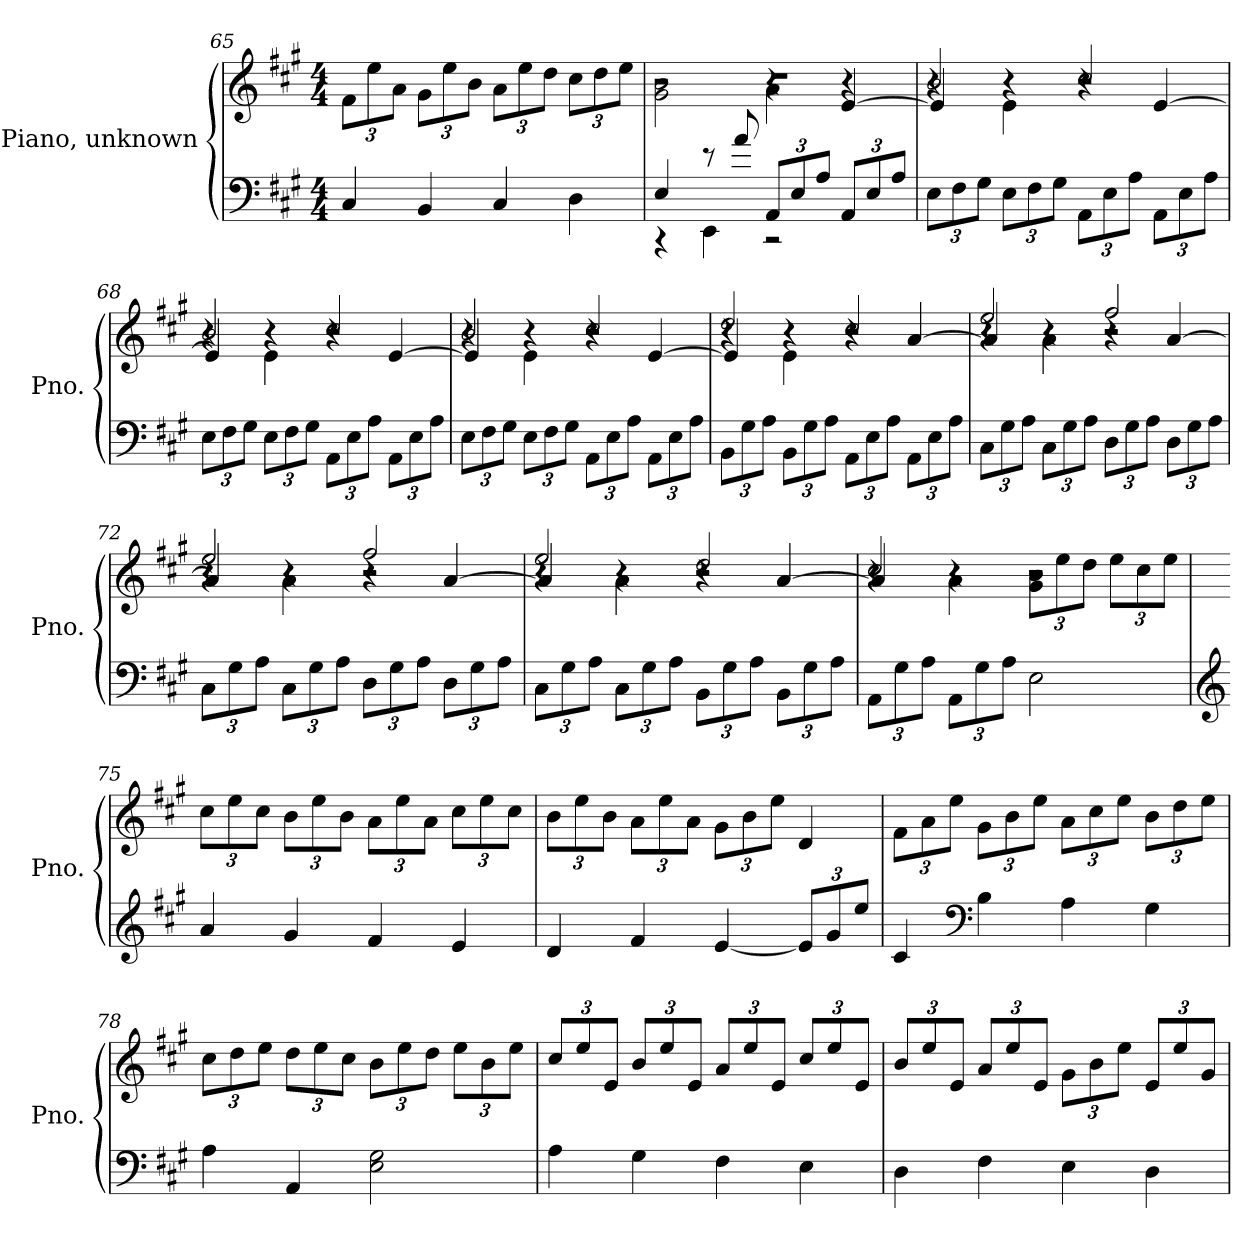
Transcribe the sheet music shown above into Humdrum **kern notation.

**kern	**kern
*part1	*part1
*staff2	*staff1
*I"Piano, unknown	*
*I'Pno.	*
!!LO:LB:g=z
*clefF4	*clefG2
*k[f#c#g#]	*k[f#c#g#]
*M4/4	*M4/4
*	*Xbrackettup
=65	=65
4C#/	12f#\L
.	12ee\
.	12a\J
4BB/	12g#\L
.	12ee\
.	12b\J
4C#/	12a\L
.	12ee\
.	12dd\J
4D\	12cc#\L
.	12dd\
.	12ee\J
=66	=66
*^	*^
*	*	*	*^
4E/	4r	1r	2g#\ 2b\	2r
8r	4EE\	.	.	.
8a/	.	.	.	.
*Xbrackettup	*	*	*	*
12AA/L	2r	.	4a\	4r
12E/	.	.	.	.
12A/J	.	.	.	.
12AA/L	.	.	4r	[4e/
12E/	.	.	.	.
12A/J	.	.	.	.
*v	*v	*	*	*
=67	=67	=67	=67
12E\L	2b/	4r	4e/]
12F#\	.	.	.
12G#\J	.	.	.
12E\L	.	4e\	4r
12F#\	.	.	.
12G#\J	.	.	.
12AA\L	2cc#/	2r	4r
12E\	.	.	.
12A\J	.	.	.
12AA\L	.	.	[4e/
12E\	.	.	.
12A\J	.	.	.
!!LO:LB:g=z	!!	!!
=68	=68	=68	=68
12E\L	2b/	4r	4e/]
12F#\	.	.	.
12G#\J	.	.	.
12E\L	.	4e\	4r
12F#\	.	.	.
12G#\J	.	.	.
12AA\L	2cc#/	2r	4r
12E\	.	.	.
12A\J	.	.	.
12AA\L	.	.	[4e/
12E\	.	.	.
12A\J	.	.	.
=69	=69	=69	=69
12E\L	2b/	4r	4e/]
12F#\	.	.	.
12G#\J	.	.	.
12E\L	.	4e\	4r
12F#\	.	.	.
12G#\J	.	.	.
12AA\L	2cc#/	2r	4r
12E\	.	.	.
12A\J	.	.	.
12AA\L	.	.	[4e/
12E\	.	.	.
12A\J	.	.	.
=70	=70	=70	=70
12BB\L	2dd/	4r	4e/]
12G#\	.	.	.
12A\J	.	.	.
12BB\L	.	4e\	4r
12G#\	.	.	.
12A\J	.	.	.
12AA\L	2cc#/	2r	4r
12E\	.	.	.
12A\J	.	.	.
12AA\L	.	.	[4a/
12E\	.	.	.
12A\J	.	.	.
!!LO:LB:g=z	!!	!!
=71	=71	=71	=71
12C#\L	2ee/	4r	4a/]
12G#\	.	.	.
12A\J	.	.	.
12C#\L	.	4a\	4r
12G#\	.	.	.
12A\J	.	.	.
12D\L	2ff#/	2r	4r
12G#\	.	.	.
12A\J	.	.	.
12D\L	.	.	[4a/
12G#\	.	.	.
12A\J	.	.	.
=72	=72	=72	=72
12C#\L	2ee/	4r	4a/]
12G#\	.	.	.
12A\J	.	.	.
12C#\L	.	4a\	4r
12G#\	.	.	.
12A\J	.	.	.
12D\L	2ff#/	2r	4r
12G#\	.	.	.
12A\J	.	.	.
12D\L	.	.	[4a/
12G#\	.	.	.
12A\J	.	.	.
=73	=73	=73	=73
12C#\L	2ee/	4r	4a/]
12G#\	.	.	.
12A\J	.	.	.
12C#\L	.	4a\	4r
12G#\	.	.	.
12A\J	.	.	.
12BB\L	2dd/	2r	4r
12G#\	.	.	.
12A\J	.	.	.
12BB\L	.	.	[4a/
12G#\	.	.	.
12A\J	.	.	.
!!LO:LB:g=z	!!	!!
=74	=74	=74	=74
12AA\L	2cc#/	4r	4a/]
12G#\	.	.	.
12A\J	.	.	.
12AA\L	.	4a\	4r
12G#\	.	.	.
12A\J	.	.	.
2E\	2r	12g#\ 12b\L	2r
.	.	12ee\	.
.	.	12dd\J	.
.	.	12ee\L	.
.	.	12cc#\	.
.	.	12ee\J	.
*	*v	*v	*v
=75	=75
*clefG2	*
4a/	12cc#\L
.	12ee\
.	12cc#\J
4g#/	12b\L
.	12ee\
.	12b\J
4f#/	12a\L
.	12ee\
.	12a\J
4e/	12cc#\L
.	12ee\
.	12cc#\J
=76	=76
4d/	12b\L
.	12ee\
.	12b\J
4f#/	12a\L
.	12ee\
.	12a\J
[4e/	12g#\L
.	12b\
.	12ee\J
12e/L]	4d/
12g#/	.
12ee/J	.
!!LO:LB:g=z
=77	=77
4c#/	12f#\L
.	12a\
.	12ee\J
*clefF4	*
4B\	12g#\L
.	12b\
.	12ee\J
4A\	12a\L
.	12cc#\
.	12ee\J
4G#\	12b\L
.	12dd\
.	12ee\J
=78	=78
4A\	12cc#\L
.	12dd\
.	12ee\J
4AA/	12dd\L
.	12ee\
.	12cc#\J
2E\ 2G#\	12b\L
.	12ee\
.	12dd\J
.	12ee\L
.	12b\
.	12ee\J
=79	=79
4A\	12cc#/L
.	12ee/
.	12e/J
4G#\	12b/L
.	12ee/
.	12e/J
4F#\	12a/L
.	12ee/
.	12e/J
4E\	12cc#/L
.	12ee/
.	12e/J
!!LO:PB:g=z
=80	=80
4D\	12b/L
.	12ee/
.	12e/J
4F#\	12a/L
.	12ee/
.	12e/J
4E\	12g#\L
.	12b\
.	12ee\J
4D\	12e/L
.	12ee/
.	12g#/J
=	=
*-	*-
